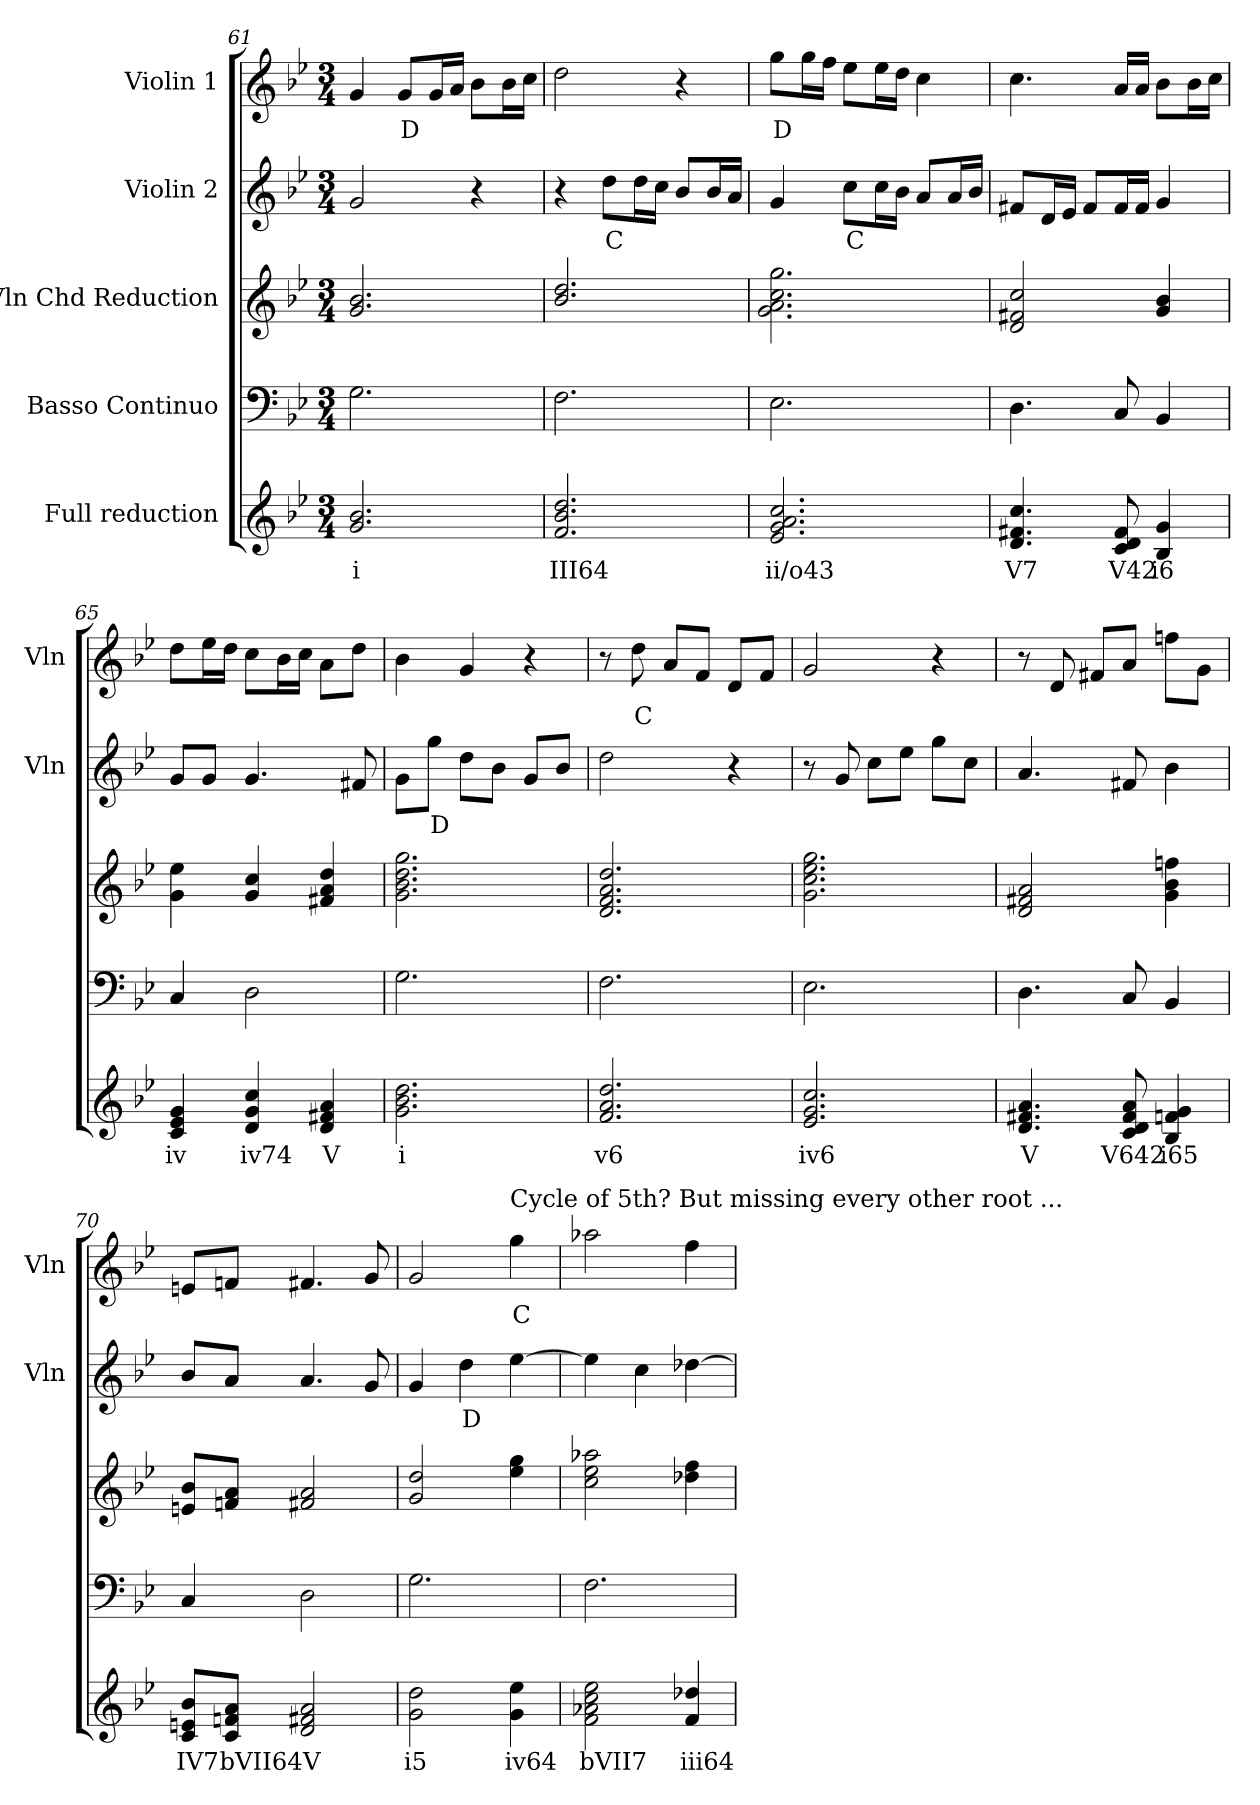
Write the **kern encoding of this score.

**kern	**text	**kern	**kern	**kern	**text	**kern	**text
*part5	*part5	*part4	*part3	*part2	*part2	*part1	*part1
*staff5	*staff5	*staff4	*staff3	*staff2	*staff2	*staff1	*staff1
*I"Full reduction	*	*I"Basso Continuo	*I"Vln Chd Reduction	*I"Violin 2	*	*I"Violin 1	*
*	*	*	*	*I'Vln	*	*I'Vln	*
!!LO:PB:g=z
*clefG2	*	*clefF4	*clefG2	*clefG2	*	*clefG2	*
*k[b-e-]	*	*k[b-e-]	*k[b-e-]	*k[b-e-]	*	*k[b-e-]	*
*M3/4	*	*M3/4	*M3/4	*M3/4	*	*M3/4	*
=61	=61	=61	=61	=61	=61	=61	=61
!	!LO:LY:b	!	!	!	!	!	!
2.g/ 2.b-/	i	2.G\	2.g/ 2.b-/	2g/	.	4g/	.
!	!	!	!	!	!	!	!LO:LY:b
.	.	.	.	.	.	8g/L	D
.	.	.	.	.	.	16g/L	.
.	.	.	.	.	.	16a/JJ	.
.	.	.	.	4r	.	8b-\L	.
.	.	.	.	.	.	16b-\L	.
.	.	.	.	.	.	16cc\JJ	.
=62	=62	=62	=62	=62	=62	=62	=62
!	!LO:LY:b	!	!	!	!	!	!
2.f/ 2.b-/ 2.dd/	III64	2.F\	2.b-/ 2.dd/	4r	.	2dd\	.
!	!	!	!	!	!LO:LY:b	!	!
.	.	.	.	8dd\L	C	.	.
.	.	.	.	16dd\L	.	.	.
.	.	.	.	16cc\JJ	.	.	.
.	.	.	.	8b-/L	.	4r	.
.	.	.	.	16b-/L	.	.	.
.	.	.	.	16a/JJ	.	.	.
=63	=63	=63	=63	=63	=63	=63	=63
!	!LO:LY:b	!	!	!	!	!	!LO:LY:b
2.e-/ 2.g/ 2.a/ 2.cc/	ii/o43	2.E-\	2.g\ 2.a\ 2.cc\ 2.gg\	4g/	.	8gg\L	D
.	.	.	.	.	.	16gg\L	.
.	.	.	.	.	.	16ff\JJ	.
!	!	!	!	!	!LO:LY:b	!	!
.	.	.	.	8cc\L	C	8ee-\L	.
.	.	.	.	16cc\L	.	16ee-\L	.
.	.	.	.	16b-\JJ	.	16dd\JJ	.
.	.	.	.	8a/L	.	4cc\	.
.	.	.	.	16a/L	.	.	.
.	.	.	.	16b-/JJ	.	.	.
=64	=64	=64	=64	=64	=64	=64	=64
!	!LO:LY:b	!	!	!	!	!	!
4.d/ 4.f#X/ 4.cc/	V7	4.D\	2d/ 2f#X/ 2cc/	8f#X/L	.	4.cc\	.
.	.	.	.	16d/L	.	.	.
.	.	.	.	16e-/JJ	.	.	.
.	.	.	.	8f#/L	.	.	.
!	!LO:LY:b	!	!	!	!	!	!
8c/ 8d/ 8f#/	V42	8C/	.	16f#/L	.	16a/LL	.
.	.	.	.	16f#/JJ	.	16a/JJ	.
!	!LO:LY:b	!	!	!	!	!	!
4B-/ 4g/	i6	4BB-/	4g/ 4b-/	4g/	.	8b-\L	.
.	.	.	.	.	.	16b-\L	.
.	.	.	.	.	.	16cc\JJ	.
=65	=65	=65	=65	=65	=65	=65	=65
!	!LO:LY:b	!	!	!	!	!	!
4c/ 4e-/ 4g/	iv	4C/	4g\ 4ee-\	8g/L	.	8dd\L	.
.	.	.	.	8g/J	.	16ee-\L	.
.	.	.	.	.	.	16dd\JJ	.
!	!LO:LY:b	!	!	!	!	!	!
4d/ 4g/ 4cc/	iv74	2D\	4g/ 4cc/	4.g/	.	8cc\L	.
.	.	.	.	.	.	16b-\L	.
.	.	.	.	.	.	16cc\JJ	.
!	!LO:LY:b	!	!	!	!	!	!
4d/ 4f#X/ 4a/	V	.	4f#X/ 4a/ 4dd/	.	.	8a\L	.
.	.	.	.	8f#X/	.	8dd\J	.
!!LO:LB:g=z
=66	=66	=66	=66	=66	=66	=66	=66
!	!LO:LY:b	!	!	!	!	!	!
2.g\ 2.b-\ 2.dd\	i	2.G\	2.g\ 2.b-\ 2.dd\ 2.gg\	8g\L	.	4b-\	.
!	!	!	!	!	!LO:LY:b	!	!
.	.	.	.	8gg\J	D	.	.
.	.	.	.	8dd\L	.	4g/	.
.	.	.	.	8b-\J	.	.	.
.	.	.	.	8g/L	.	4r	.
.	.	.	.	8b-/J	.	.	.
=67	=67	=67	=67	=67	=67	=67	=67
!	!LO:LY:b	!	!	!	!	!	!
2.f/ 2.a/ 2.dd/	v6	2.F\	2.d/ 2.f/ 2.a/ 2.dd/	2dd\	.	8r	.
!	!	!	!	!	!	!	!LO:LY:b
.	.	.	.	.	.	8dd\	C
.	.	.	.	.	.	8a/L	.
.	.	.	.	.	.	8f/J	.
.	.	.	.	4r	.	8d/L	.
.	.	.	.	.	.	8f/J	.
=68	=68	=68	=68	=68	=68	=68	=68
!	!LO:LY:b	!	!	!	!	!	!
2.e-/ 2.g/ 2.cc/	iv6	2.E-\	2.g\ 2.cc\ 2.ee-\ 2.gg\	8r	.	2g/	.
.	.	.	.	8g/	.	.	.
.	.	.	.	8cc\L	.	.	.
.	.	.	.	8ee-\J	.	.	.
.	.	.	.	8gg\L	.	4r	.
.	.	.	.	8cc\J	.	.	.
=69	=69	=69	=69	=69	=69	=69	=69
!	!LO:LY:b	!	!	!	!	!	!
4.d/ 4.f#X/ 4.a/	V	4.D\	2d/ 2f#X/ 2a/	4.a/	.	8r	.
.	.	.	.	.	.	8d/	.
.	.	.	.	.	.	8f#X/L	.
!	!LO:LY:b	!	!	!	!	!	!
8c/ 8d/ 8f#/ 8a/	V642	8C/	.	8f#X/	.	8a/J	.
!	!LO:LY:b	!	!	!	!	!	!
4B-/ 4fn/ 4g/	i65	4BB-/	4g\ 4b-\ 4ffn\	4b-\	.	8ffn\L	.
.	.	.	.	.	.	8g\J	.
=70	=70	=70	=70	=70	=70	=70	=70
!	!LO:LY:b	!	!	!	!	!	!
8c/ 8en/ 8b-/L	IV7	4C/	8en/ 8b-/L	8b-/L	.	8en/L	.
!	!LO:LY:b	!	!	!	!	!	!
8c/ 8fn/ 8a/J	bVII64	.	8fn/ 8a/J	8a/J	.	8fn/J	.
!	!LO:LY:b	!	!	!	!	!	!
2d/ 2f#X/ 2a/	V	2D\	2f#X/ 2a/	4.a/	.	4.f#X/	.
.	.	.	.	8g/	.	8g/	.
!!LO:LB:g=z
=71	=71	=71	=71	=71	=71	=71	=71
!	!LO:LY:b	!	!	!	!	!	!
2g\ 2dd\	i5	2.G\	2g/ 2dd/	4g/	.	2g/	.
!	!	!	!	!	!LO:LY:b	!	!
.	.	.	.	4dd\	D	.	.
!	!	!	!	!	!	!LO:TX:a:t=Cycle of 5th? But missing every other root ...	!
!	!LO:LY:b	!	!	!	!	!	!LO:LY:b
4g\ 4ee-\	iv64	.	4ee-\ 4gg\	[4ee-\	.	4gg\	C
=72	=72	=72	=72	=72	=72	=72	=72
!	!LO:LY:b	!	!	!	!	!	!
2f\ 2a-X\ 2cc\ 2ee-\	bVII7	2.F\	2cc\ 2ee-\ 2aa-X\	4ee-\]	.	2aa-X\	.
.	.	.	.	4cc\	.	.	.
!	!LO:LY:b	!	!	!	!	!	!
4f/ 4dd-X/	iii64	.	4dd-X\ 4ff\	[4dd-X\	.	4ff\	.
=	=	=	=	=	=	=	=
*-	*-	*-	*-	*-	*-	*-	*-
